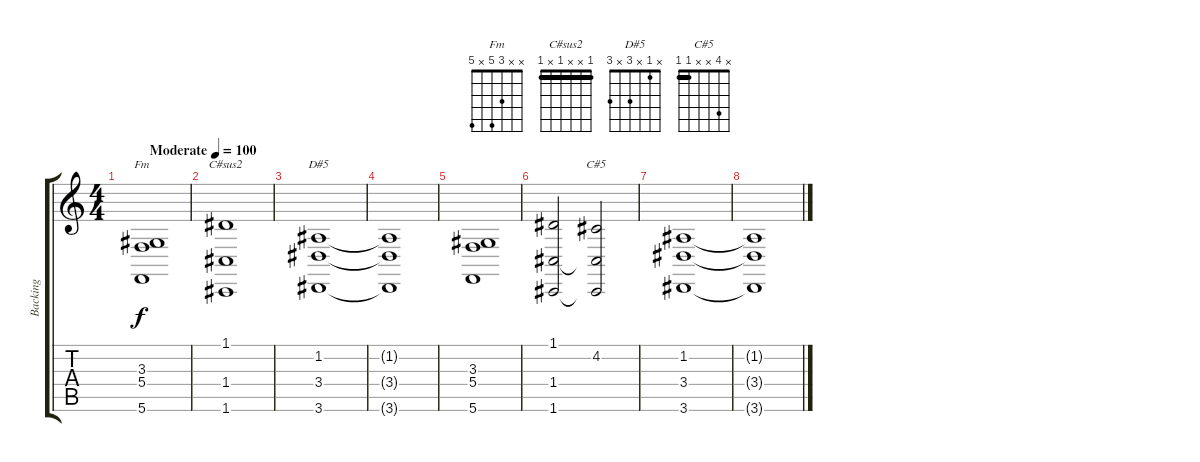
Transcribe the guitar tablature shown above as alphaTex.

\track ("Backing" "Backing") {instrument pad2warm}
\staff {score tabs}
\tuning (D4 A3 F3 C3 G2 C2) {hide}
\chord ("Fm" x x 3 5 x 5)
\chord ("C#sus2" 1 x x 1 x 1) {barre 1}
\chord ("D#5" x 1 x 3 x 3)
\chord ("C#5" x 4 x x 1 1) {barre 1}
\ts (4 4)
\tempo (100 "Moderate")
\clef g2
\ks c
(3.3 5.4 5.6).1{ch "Fm" dy f instrument pad2warm} |
(1.1 1.4 1.6).1{ch "C#sus2"} |
(1.2 3.4 3.6).1{ch "D#5"} |
(1.2{t} 3.4{t} 3.6{t}).1 |
(3.3 5.4 5.6).1 |
(1.1 1.4 1.6).2 (4.2 1.4{t} 1.6{t}).2{ch "C#5"} |
(1.2 3.4 3.6).1 |
(1.2{t} 3.4{t} 3.6{t}).1
